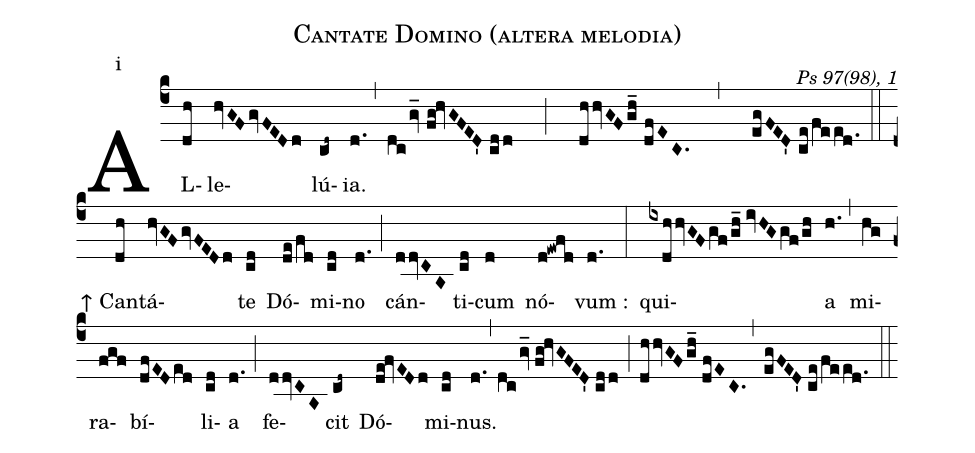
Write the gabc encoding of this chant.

name:Cantate Domino (altera melodia);
mode:i;
commentary:Ps 97(98), 1;
%%
(c4)AL(dh)le(hvGFgvFEDd)lú(cd~)ia.(d.,dc/gv_//fg!hvGFED'//cdd;dh/hvGFgh_//dfEC.,egFED'//ce/feed.) (::z) ↑ Can(dh)tá(hvGFgvFEDd)te(cd) Dó(de/fd)mi(cd)no(d.) (;) cán(ddvCA)ti(cd)cum(d) nó(d!ewfd)vum~:(d.) (:) qui(ixdhhvGF/gf/gh_//ivHGgf/gh)a(h.) (,) mi(hg)ra(fgf)bí(dfEDed)li(cd)a(d.) (;) fe(ddvCA)cit(cd~) Dó(de!fvEDd)mi(cd)nus.(d.,dc/gv_//fg!hvGFED'//cdd;dh/hvGFgh_//dfEC.,egFED'//ce/feed.) (::)
